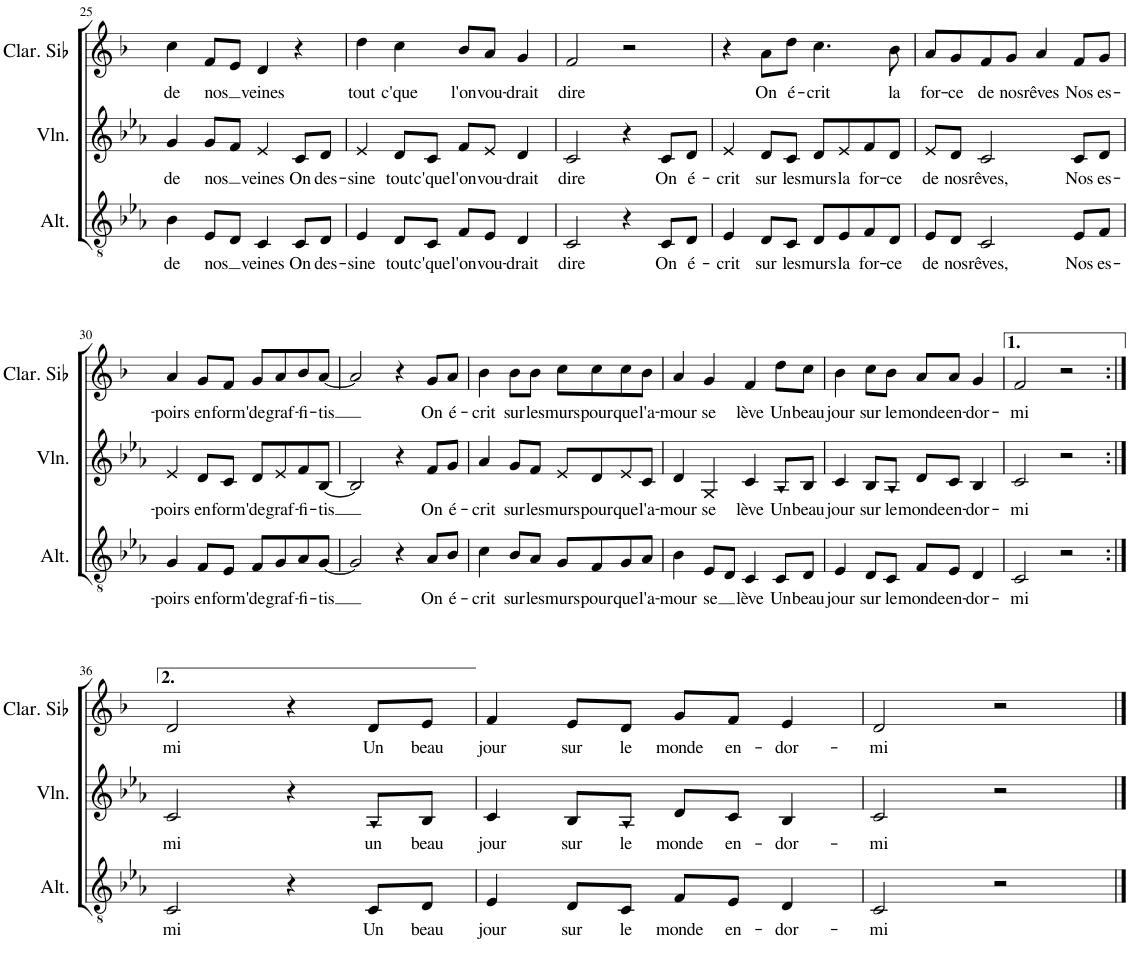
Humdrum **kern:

**kern	**text	**kern	**text	**kern	**text
*part3	*part3	*part2	*part2	*part1	*part1
*staff3	*staff3	*staff2	*staff2	*staff1	*staff1
*I"Alto	*	*I"Violon	*	*I"Clarinette en Sib	*
*I'Alt.	*	*I'Vln.	*	*I'Clar. Sib	*
!!LO:PB:g=z
*clefGv2	*	*clefG2	*	*clefG2	*
*	*	*	*	*Trd1c2	*
*k[b-e-a-]	*	*k[b-e-a-]	*	*k[b-]	*
*M4/4	*	*M4/4	*	*M4/4	*
*met(c)	*	*met(c)	*	*met(c)	*
=25	=25	=25	=25	=25	=25
!	!LO:LY:b	!	!LO:LY:b	!	!LO:LY:b
4B-\	de	4g/	de	4cc\	de
!	!LO:LY:b	!	!LO:LY:b	!	!LO:LY:b
8E-/L	nos	8g/L	nos	8f/L	nos
8D/J	.	8f/J	.	8e/J	.
!	!LO:LY:b	!	!LO:LY:b	!	!LO:LY:b
4C/	veines	4e-/	veines	4d/	veines
!	!LO:LY:b	!	!LO:LY:b	!	!
8C/L	On	8c/L	On	4r	.
!	!LO:LY:b	!	!LO:LY:b	!	!
8D/J	des-	8d/J	des-	.	.
=26	=26	=26	=26	=26	=26
!	!LO:LY:b	!	!LO:LY:b	!	!LO:LY:b
4E-/	-sine	4e-/	-sine	4dd\	tout
!	!LO:LY:b	!	!LO:LY:b	!	!LO:LY:b
8D/L	tout	8d/L	tout	4cc\	c'que
!	!LO:LY:b	!	!LO:LY:b	!	!
8C/J	c'que	8c/J	c'que	.	.
!	!LO:LY:b	!	!LO:LY:b	!	!LO:LY:b
8F/L	l'on	8f/L	l'on	8b-/L	l'on
!	!LO:LY:b	!	!LO:LY:b	!	!LO:LY:b
8E-/J	vou-	8e-/J	vou-	8a/J	vou-
!	!LO:LY:b	!	!LO:LY:b	!	!LO:LY:b
4D/	-drait	4d/	-drait	4g/	-drait
=27	=27	=27	=27	=27	=27
!	!LO:LY:b	!	!LO:LY:b	!	!LO:LY:b
2C/	dire	2c/	dire	2f/	dire
4r	.	4r	.	2r	.
!	!LO:LY:b	!	!LO:LY:b	!	!
8C/L	On	8c/L	On	.	.
!	!LO:LY:b	!	!LO:LY:b	!	!
8D/J	é-	8d/J	é-	.	.
=28	=28	=28	=28	=28	=28
!	!LO:LY:b	!	!LO:LY:b	!	!
4E-/	-crit	4e-/	-crit	4r	.
!	!LO:LY:b	!	!LO:LY:b	!	!LO:LY:b
8D/L	sur	8d/L	sur	8a\L	On
!	!LO:LY:b	!	!LO:LY:b	!	!LO:LY:b
8C/J	les	8c/J	les	8dd\J	é-
!	!LO:LY:b	!	!LO:LY:b	!	!LO:LY:b
8D/L	murs	8d/L	murs	4.cc\	-crit
!	!LO:LY:b	!	!LO:LY:b	!	!
8E-/	la	8e-/	la	.	.
!	!LO:LY:b	!	!LO:LY:b	!	!
8F/	for-	8f/	for-	.	.
!	!LO:LY:b	!	!LO:LY:b	!	!LO:LY:b
8D/J	-ce	8d/J	-ce	8b-\	la
=29	=29	=29	=29	=29	=29
!	!LO:LY:b	!	!LO:LY:b	!	!LO:LY:b
8E-/L	de	8e-/L	de	8a/L	for-
!	!LO:LY:b	!	!LO:LY:b	!	!LO:LY:b
8D/J	nos	8d/J	nos	8g/	-ce
!	!LO:LY:b	!	!LO:LY:b	!	!LO:LY:b
2C/	rêves,	2c/	rêves,	8f/	de
!	!	!	!	!	!LO:LY:b
.	.	.	.	8g/J	nos
!	!	!	!	!	!LO:LY:b
.	.	.	.	4a/	rêves
!	!LO:LY:b	!	!LO:LY:b	!	!LO:LY:b
8E-/L	Nos	8c/L	Nos	8f/L	Nos
!	!LO:LY:b	!	!LO:LY:b	!	!LO:LY:b
8F/J	es-	8d/J	es-	8g/J	es-
!!LO:LB:g=z
=30	=30	=30	=30	=30	=30
!	!LO:LY:b	!	!LO:LY:b	!	!LO:LY:b
4G/	-poirs	4e-/	-poirs	4a/	-poirs
!	!LO:LY:b	!	!LO:LY:b	!	!LO:LY:b
8F/L	en	8d/L	en	8g/L	en
!	!LO:LY:b	!	!LO:LY:b	!	!LO:LY:b
8E-/J	form'	8c/J	form'	8f/J	form'
!	!LO:LY:b	!	!LO:LY:b	!	!LO:LY:b
8F/L	de	8d/L	de	8g/L	de
!	!LO:LY:b	!	!LO:LY:b	!	!LO:LY:b
8G/	graf-	8e-/	graf-	8a/	graf-
!	!LO:LY:b	!	!LO:LY:b	!	!LO:LY:b
8A-/	-fi-	8f/	-fi-	8b-/	-fi-
!	!LO:LY:b	!	!LO:LY:b	!	!LO:LY:b
[8G/J	-tis	[8B-/J	-tis	[8a/J	-tis
=31	=31	=31	=31	=31	=31
2G/]	.	2B-/]	.	2a/]	.
4r	.	4r	.	4r	.
!	!LO:LY:b	!	!LO:LY:b	!	!LO:LY:b
8A-/L	On	8f/L	On	8g/L	On
!	!LO:LY:b	!	!LO:LY:b	!	!LO:LY:b
8B-/J	é-	8g/J	é-	8a/J	é-
=32	=32	=32	=32	=32	=32
!	!LO:LY:b	!	!LO:LY:b	!	!LO:LY:b
4c\	-crit	4a-/	-crit	4b-\	-crit
!	!LO:LY:b	!	!LO:LY:b	!	!LO:LY:b
8B-/L	sur	8g/L	sur	8b-\L	sur
!	!LO:LY:b	!	!LO:LY:b	!	!LO:LY:b
8A-/J	les	8f/J	les	8b-\J	les
!	!LO:LY:b	!	!LO:LY:b	!	!LO:LY:b
8G/L	murs	8e-/L	murs	8cc\L	murs
!	!LO:LY:b	!	!LO:LY:b	!	!LO:LY:b
8F/	pour	8d/	pour	8cc\	pour
!	!LO:LY:b	!	!LO:LY:b	!	!LO:LY:b
8G/	que	8e-/	que	8cc\	que
!	!LO:LY:b	!	!LO:LY:b	!	!LO:LY:b
8A-/J	l'a-	8c/J	l'a-	8b-\J	l'a-
=33	=33	=33	=33	=33	=33
!	!LO:LY:b	!	!LO:LY:b	!	!LO:LY:b
4B-\	-mour	4d/	-mour	4a/	-mour
!	!LO:LY:b	!	!LO:LY:b	!	!LO:LY:b
8E-/L	se	4G/	se	4g/	se
8D/J	.	.	.	.	.
!	!LO:LY:b	!	!LO:LY:b	!	!LO:LY:b
4C/	lève	4c/	lève	4f/	lève
!	!LO:LY:b	!	!LO:LY:b	!	!LO:LY:b
8C/L	Un	8A-/L	Un	8dd\L	Un
!	!LO:LY:b	!	!LO:LY:b	!	!LO:LY:b
8D/J	beau	8B-/J	beau	8cc\J	beau
=34	=34	=34	=34	=34	=34
!	!LO:LY:b	!	!LO:LY:b	!	!LO:LY:b
4E-/	jour	4c/	jour	4b-\	jour
!	!LO:LY:b	!	!LO:LY:b	!	!LO:LY:b
8D/L	sur	8B-/L	sur	8cc\L	sur
!	!LO:LY:b	!	!LO:LY:b	!	!LO:LY:b
8C/J	le	8A-/J	le	8b-\J	le
!	!LO:LY:b	!	!LO:LY:b	!	!LO:LY:b
8F/L	monde	8d/L	monde	8a/L	monde
!	!LO:LY:b	!	!LO:LY:b	!	!LO:LY:b
8E-/J	en-	8c/J	en-	8a/J	en-
!	!LO:LY:b	!	!LO:LY:b	!	!LO:LY:b
4D/	-dor-	4B-/	-dor-	4g/	-dor-
=35	=35	=35	=35	=35	=35
!	!LO:LY:b	!	!LO:LY:b	!	!LO:LY:b
2C/	-mi	2c/	-mi	2f/	-mi
2r	.	2r	.	2r	.
!!LO:LB:g=z
=36:|!	=36:|!	=36:|!	=36:|!	=36:|!	=36:|!
!	!LO:LY:b	!	!LO:LY:b	!	!LO:LY:b
2C/	-mi	2c/	-mi	2d/	-mi
4r	.	4r	.	4r	.
!	!LO:LY:b	!	!LO:LY:b	!	!LO:LY:b
8C/L	Un	8A-/L	un	8d/L	Un
!	!LO:LY:b	!	!LO:LY:b	!	!LO:LY:b
8D/J	beau	8B-/J	beau	8e/J	beau
=37	=37	=37	=37	=37	=37
!	!LO:LY:b	!	!LO:LY:b	!	!LO:LY:b
4E-/	jour	4c/	jour	4f/	jour
!	!LO:LY:b	!	!LO:LY:b	!	!LO:LY:b
8D/L	sur	8B-/L	sur	8e/L	sur
!	!LO:LY:b	!	!LO:LY:b	!	!LO:LY:b
8C/J	le	8A-/J	le	8d/J	le
!	!LO:LY:b	!	!LO:LY:b	!	!LO:LY:b
8F/L	monde	8d/L	monde	8g/L	monde
!	!LO:LY:b	!	!LO:LY:b	!	!LO:LY:b
8E-/J	en-	8c/J	en-	8f/J	en-
!	!LO:LY:b	!	!LO:LY:b	!	!LO:LY:b
4D/	-dor-	4B-/	-dor-	4e/	-dor-
=38	=38	=38	=38	=38	=38
!	!LO:LY:b	!	!LO:LY:b	!	!LO:LY:b
2C/	-mi	2c/	-mi	2d/	-mi
2r	.	2r	.	2r	.
==	==	==	==	==	==
*-	*-	*-	*-	*-	*-
